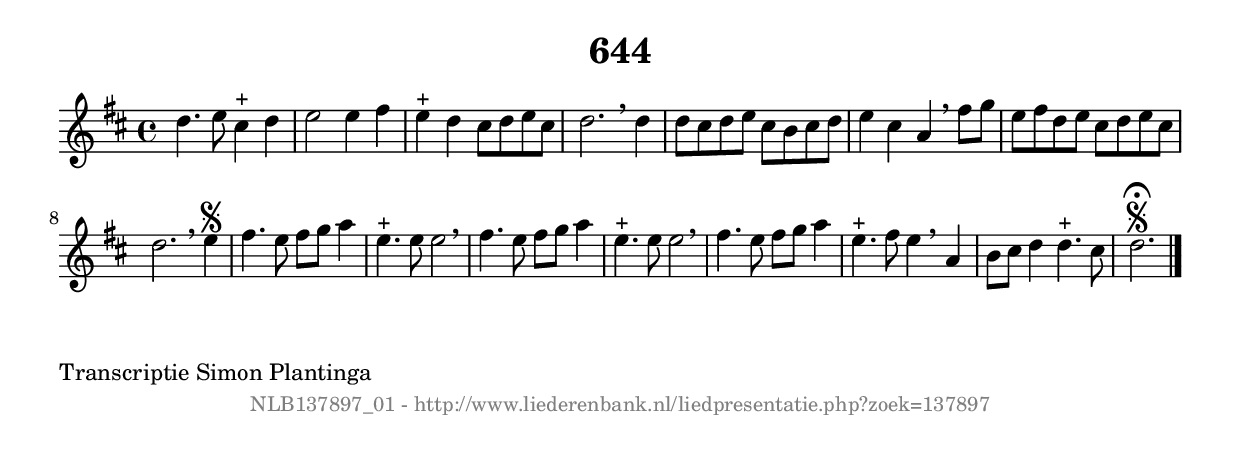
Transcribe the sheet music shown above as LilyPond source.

%
% produced by wce2krn 1.64 (7 June 2014)
%
\version"2.16"
#(append! paper-alist '(("long" . (cons (* 210 mm) (* 2000 mm)))))
#(set-default-paper-size "long")
sb = {\breathe}
mBreak = {\breathe }
bBreak = {\breathe }
x = {\once\override NoteHead #'style = #'cross }
gl=\glissando
itime={\override Staff.TimeSignature #'stencil = ##f }
ficta = {\once\set suggestAccidentals = ##t}
fine = {\once\override Score.RehearsalMark #'self-alignment-X = #1 \mark \markup {\italic{Fine}}}
dc = {\once\override Score.RehearsalMark #'self-alignment-X = #1 \mark \markup {\italic{D.C.}}}
dcf = {\once\override Score.RehearsalMark #'self-alignment-X = #1 \mark \markup {\italic{D.C. al Fine}}}
dcc = {\once\override Score.RehearsalMark #'self-alignment-X = #1 \mark \markup {\italic{D.C. al Coda}}}
ds = {\once\override Score.RehearsalMark #'self-alignment-X = #1 \mark \markup {\italic{D.S.}}}
dsf = {\once\override Score.RehearsalMark #'self-alignment-X = #1 \mark \markup {\italic{D.S. al Fine}}}
dsc = {\once\override Score.RehearsalMark #'self-alignment-X = #1 \mark \markup {\italic{D.S. al Coda}}}
pv = {\set Score.repeatCommands = #'((volta "1"))}
sv = {\set Score.repeatCommands = #'((volta "2"))}
tv = {\set Score.repeatCommands = #'((volta "3"))}
qv = {\set Score.repeatCommands = #'((volta "4"))}
xv = {\set Score.repeatCommands = #'((volta #f))}
\header{ tagline = ""
title = "644"
}
\score {{
\key d \major
\relative g'
{
\set melismaBusyProperties = #'()
\time 4/4
\tempo 4=120
\override Score.MetronomeMark #'transparent = ##t
\override Score.RehearsalMark #'break-visibility = #(vector #t #t #f)
d'4. e8 cis4^"+" d4 | e2 e4 fis4 | e4^"+" d4 cis8 d8 e8 cis8 | d2. \sb d4 | d8 cis8 d8 e8 cis8 b8 cis8 d8 | e4 cis4 a4 \mBreak
fis'8 g8 | e8 fis8 d8 e8 cis8 d8 e8 cis8 | d2. \sb e4\segno | fis4. e8 fis8 g8 a4 | e4.^"+" e8 e2 \sb | fis4. e8 fis8 g8 a4 | e4.^"+" e8 e2 | \mBreak \bar "|"
fis4. e8 fis8 g8 a4 | e4.^"+" fis8 e4 \sb a,4 | b8 cis8 d4 d4.^"+" cis8 | d2.\segno^\fermata \bar "|."
 }}
 \midi { }
 \layout {
            indent = 0.0\cm
}
}
\markup { \wordwrap-string #" 
Transcriptie Simon Plantinga
"}
\markup { \vspace #0 } \markup { \with-color #grey \fill-line { \center-column { \smaller "NLB137897_01 - http://www.liederenbank.nl/liedpresentatie.php?zoek=137897" } } }
